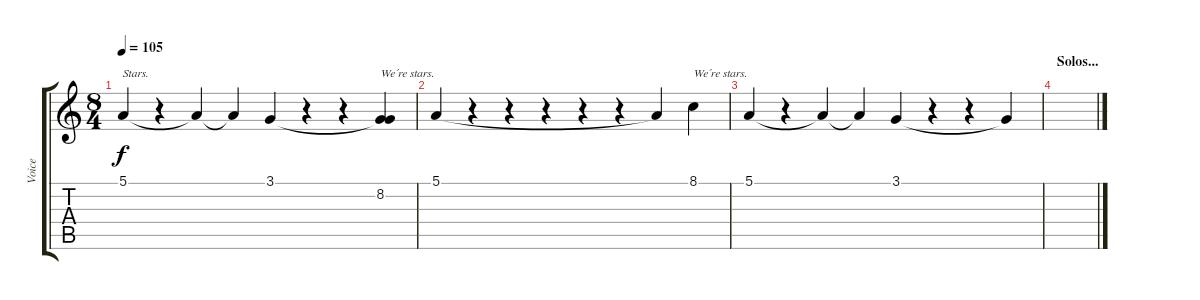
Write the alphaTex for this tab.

\track ("Voice" "Voice") {instrument lead2sawtooth}
\staff {score tabs}
\tuning (E4 B3 G3 D3 A2 E2) {hide}
\ts (8 4)
\tempo 105
\clef g2
\ks c
5.1.4{txt "Stars." dy f} r.4 5.1{t}.4 5.1{t}.4 3.1.4 r.4 r.4 (3.1{t} 8.2).4{txt "We´re stars."} |
5.1.4 r.4 r.4 r.4 r.4 r.4 5.1{t}.4 8.1.4{txt "We´re stars."} |
5.1.4 r.4 5.1{t}.4 5.1{t}.4 3.1.4 r.4 r.4 3.1{t}.4 |
\section ("" "Solos...")
